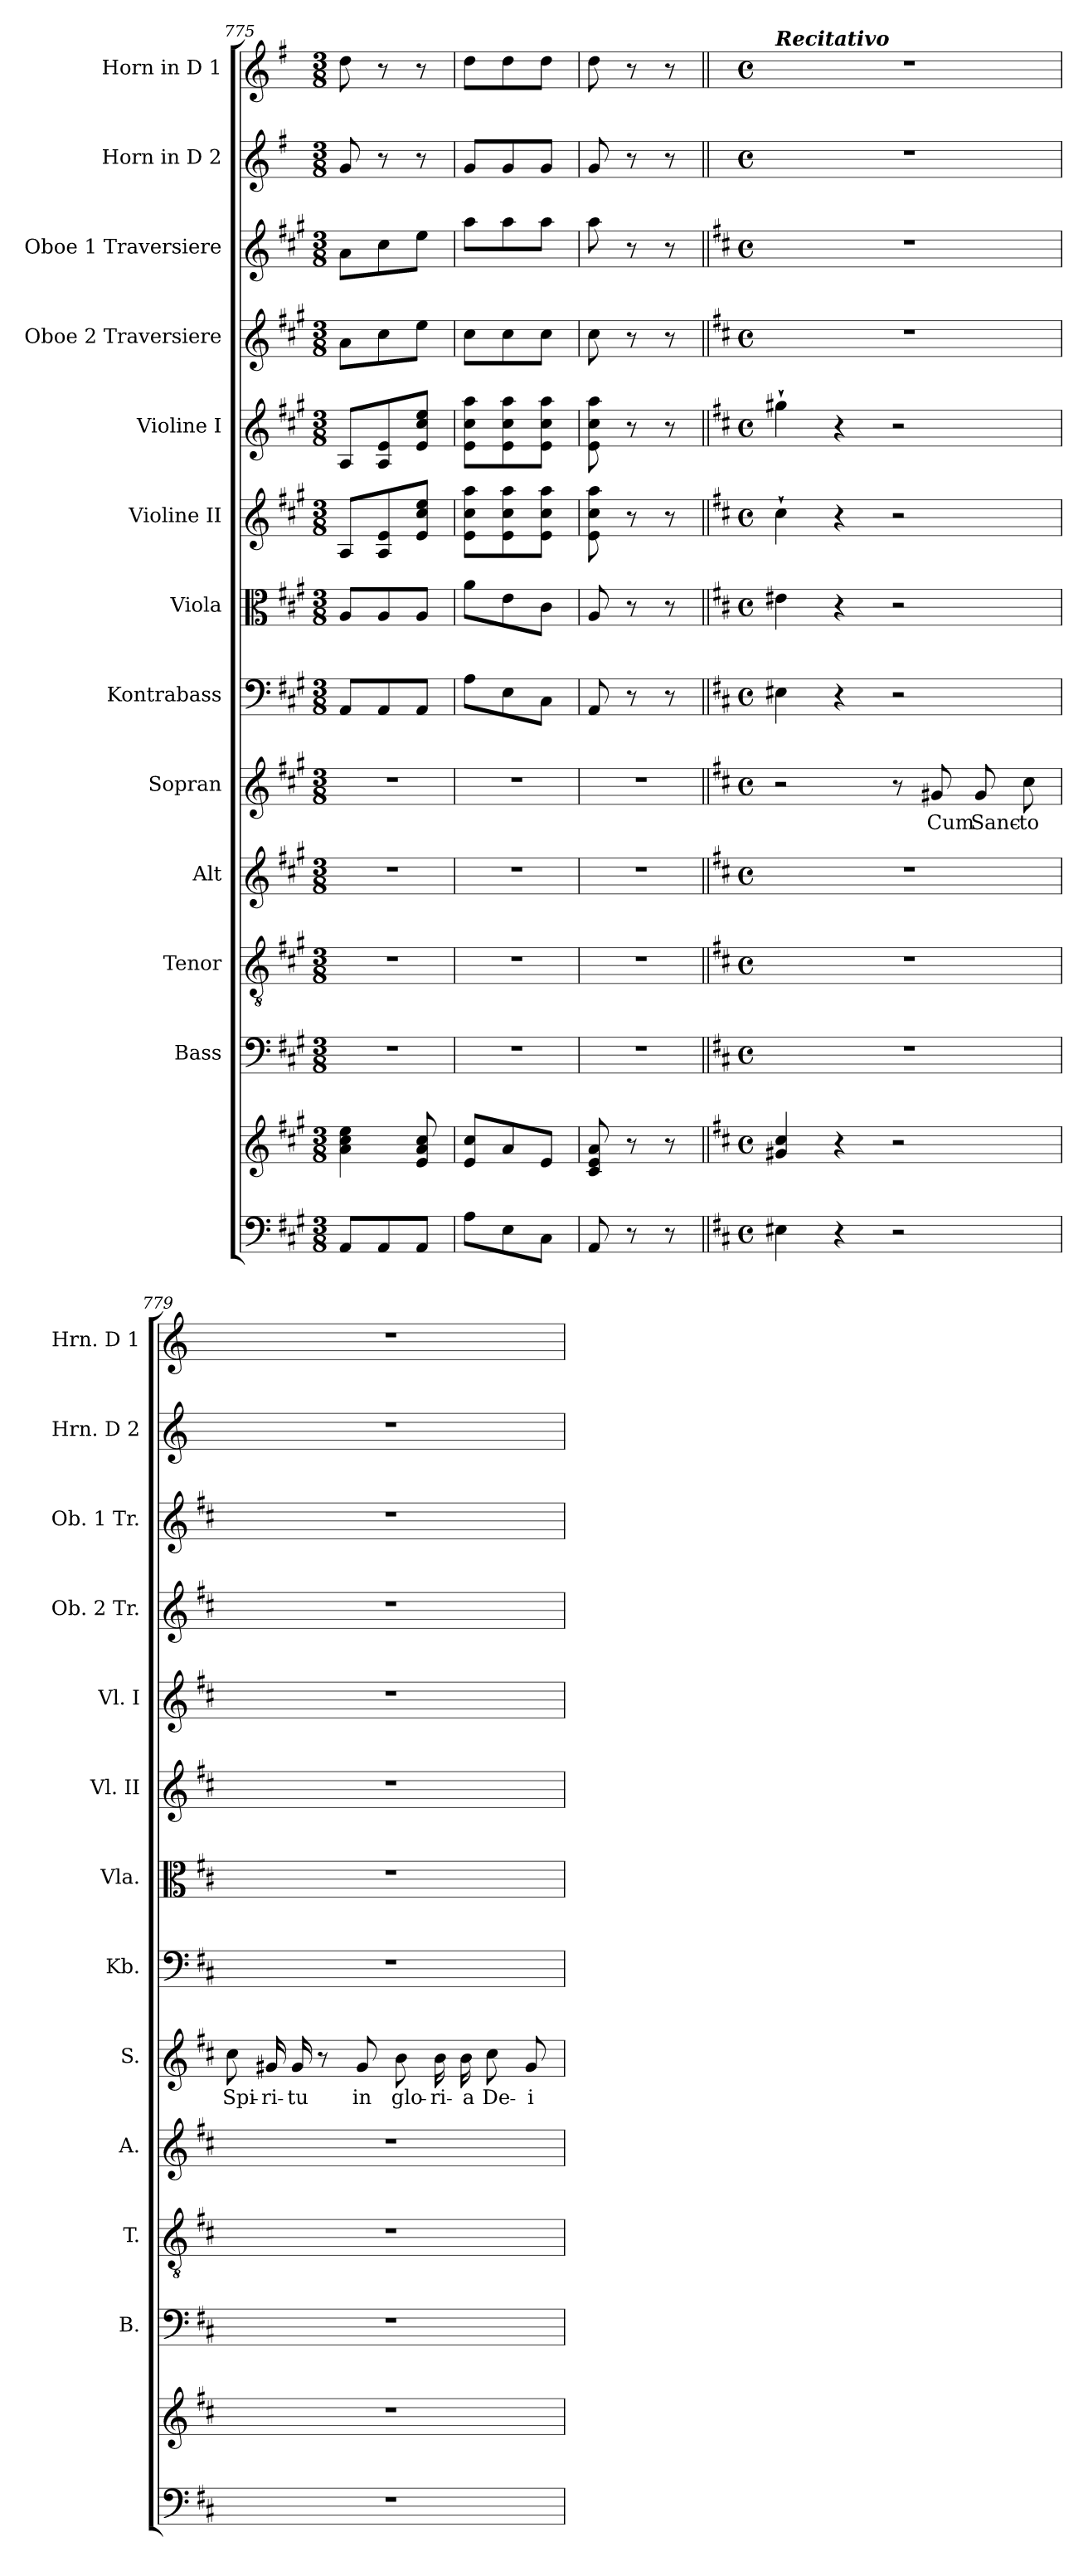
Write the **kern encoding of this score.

**kern	**kern	**kern	**kern	**kern	**kern	**text	**kern	**kern	**kern	**kern	**kern	**kern	**kern	**kern
*part13	*part13	*part12	*part11	*part10	*part9	*part9	*part8	*part7	*part6	*part5	*part4	*part3	*part2	*part1
*staff14	*staff13	*staff12	*staff11	*staff10	*staff9	*staff9	*staff8	*staff7	*staff6	*staff5	*staff4	*staff3	*staff2	*staff1
*	*	*I"Bass	*I"Tenor	*I"Alt	*I"Sopran	*	*I"Kontrabass	*I"Viola	*I"Violine II	*I"Violine I	*I"Oboe 2 Traversiere	*I"Oboe 1 Traversiere	*I"Horn in D 2	*I"Horn in D 1
*	*	*I'B.	*I'T.	*I'A.	*I'S.	*	*I'Kb.	*I'Vla.	*I'Vl. II	*I'Vl. I	*I'Ob. 2 Tr.	*I'Ob. 1 Tr.	*I'Hrn. D 2	*I'Hrn. D 1
*clefF4	*clefG2	*clefF4	*clefGv2	*clefG2	*clefG2	*	*clefF4	*clefC3	*clefG2	*clefG2	*clefG2	*clefG2	*clefG2	*clefG2
*	*	*	*	*	*	*	*ITrd7c12	*	*	*	*	*	*ITrd6c10	*ITrd6c10
*k[f#c#g#]	*k[f#c#g#]	*k[f#c#g#]	*k[f#c#g#]	*k[f#c#g#]	*k[f#c#g#]	*	*k[f#c#g#]	*k[f#c#g#]	*k[f#c#g#]	*k[f#c#g#]	*k[f#c#g#]	*k[f#c#g#]	*k[f#c#g#]	*k[f#c#g#]
*A:	*A:	*A:	*A:	*A:	*A:	*	*A:	*A:	*A:	*A:	*A:	*A:	*A:	*A:
*M3/8	*M3/8	*M3/8	*M3/8	*M3/8	*M3/8	*	*M3/8	*M3/8	*M3/8	*M3/8	*M3/8	*M3/8	*M3/8	*M3/8
=775	=775	=775	=775	=775	=775	=775	=775	=775	=775	=775	=775	=775	=775	=775
8AA/L	4a\ 4cc#\ 4ee\	4.r	4.r	4.r	4.r	.	8AAA/L	8A/L	8A/L	8A/L	8a\L	8a\L	8A/	8e\
8AA/	.	.	.	.	.	.	8AAA/	8A/	8A/ 8e/	8A/ 8e/	8cc#\	8cc#\	8r	8r
8AA/J	8e/ 8a/ 8cc#/	.	.	.	.	.	8AAA/J	8A/J	8e/ 8cc#/ 8ee/J	8e/ 8cc#/ 8ee/J	8ee\J	8ee\J	8r	8r
=776	=776	=776	=776	=776	=776	=776	=776	=776	=776	=776	=776	=776	=776	=776
8A\L	8e/ 8cc#/L	4.r	4.r	4.r	4.r	.	8AA\L	8a\L	8e\ 8cc#\ 8aa\L	8e\ 8cc#\ 8aa\L	8cc#\L	8aa\L	8A/L	8e\L
8E\	8a/	.	.	.	.	.	8EE\	8e\	8e\ 8cc#\ 8aa\	8e\ 8cc#\ 8aa\	8cc#\	8aa\	8A/	8e\
8C#\J	8e/J	.	.	.	.	.	8CC#\J	8c#\J	8e\ 8cc#\ 8aa\J	8e\ 8cc#\ 8aa\J	8cc#\J	8aa\J	8A/J	8e\J
=777	=777	=777	=777	=777	=777	=777	=777	=777	=777	=777	=777	=777	=777	=777
8AA/	8c#/ 8e/ 8a/	4.r	4.r	4.r	4.r	.	8AAA/	8A/	8e\ 8cc#\ 8aa\	8e\ 8cc#\ 8aa\	8cc#\	8aa\	8A/	8e\
8r	8r	.	.	.	.	.	8r	8r	8r	8r	8r	8r	8r	8r
8r	8r	.	.	.	.	.	8r	8r	8r	8r	8r	8r	8r	8r
=778||	=778||	=778||	=778||	=778||	=778||	=778||	=778||	=778||	=778||	=778||	=778||	=778||	=778||	=778||
*k[f#c#]	*k[f#c#]	*k[f#c#]	*k[f#c#]	*k[f#c#]	*k[f#c#]	*	*k[f#c#]	*k[f#c#]	*k[f#c#]	*k[f#c#]	*k[f#c#]	*k[f#c#]	*k[f#c#]	*k[f#c#]
*D:	*D:	*D:	*D:	*D:	*D:	*	*D:	*D:	*D:	*D:	*D:	*D:	*D:	*D:
*M4/4	*M4/4	*M4/4	*M4/4	*M4/4	*M4/4	*	*M4/4	*M4/4	*M4/4	*M4/4	*M4/4	*M4/4	*M4/4	*M4/4
*met(c)	*met(c)	*met(c)	*met(c)	*met(c)	*met(c)	*	*met(c)	*met(c)	*met(c)	*met(c)	*met(c)	*met(c)	*met(c)	*met(c)
!	!	!	!	!	!	!	!	!	!	!	!	!	!	!LO:TX:a:Bi:t=Recitativo
4E#X\	4g#X/ 4cc#/	1r	1r	1r	2r	.	4EE#X\	4e#X\	4cc#`>\	4gg#X`>\	1r	1r	1r	1r
4r	4r	.	.	.	.	.	4r	4r	4r	4r	.	.	.	.
2r	2r	.	.	.	8r	.	2r	2r	2r	2r	.	.	.	.
!	!	!	!	!	!	!LO:LY:b	!	!	!	!	!	!	!	!
.	.	.	.	.	8g#X/	Cum	.	.	.	.	.	.	.	.
!	!	!	!	!	!	!LO:LY:b	!	!	!	!	!	!	!	!
.	.	.	.	.	8g#/	Sanc-	.	.	.	.	.	.	.	.
!	!	!	!	!	!	!LO:LY:b	!	!	!	!	!	!	!	!
.	.	.	.	.	8cc#\	-to	.	.	.	.	.	.	.	.
!!LO:PB:g=z
=779	=779	=779	=779	=779	=779	=779	=779	=779	=779	=779	=779	=779	=779	=779
!	!	!	!	!	!	!LO:LY:b	!	!	!	!	!	!	!	!
1r	1r	1r	1r	1r	8cc#\	Spi-	1r	1r	1r	1r	1r	1r	1r	1r
!	!	!	!	!	!	!LO:LY:b	!	!	!	!	!	!	!	!
.	.	.	.	.	16g#X/	-ri-	.	.	.	.	.	.	.	.
!	!	!	!	!	!	!LO:LY:b	!	!	!	!	!	!	!	!
.	.	.	.	.	16g#/	-tu	.	.	.	.	.	.	.	.
.	.	.	.	.	8r	.	.	.	.	.	.	.	.	.
!	!	!	!	!	!	!LO:LY:b	!	!	!	!	!	!	!	!
.	.	.	.	.	8g#/	in	.	.	.	.	.	.	.	.
!	!	!	!	!	!	!LO:LY:b	!	!	!	!	!	!	!	!
.	.	.	.	.	8b\	glo-	.	.	.	.	.	.	.	.
!	!	!	!	!	!	!LO:LY:b	!	!	!	!	!	!	!	!
.	.	.	.	.	16b\	-ri-	.	.	.	.	.	.	.	.
!	!	!	!	!	!	!LO:LY:b	!	!	!	!	!	!	!	!
.	.	.	.	.	16b\	-a	.	.	.	.	.	.	.	.
!	!	!	!	!	!	!LO:LY:b	!	!	!	!	!	!	!	!
.	.	.	.	.	8cc#\	De-	.	.	.	.	.	.	.	.
!	!	!	!	!	!	!LO:LY:b	!	!	!	!	!	!	!	!
.	.	.	.	.	8g#/	-i	.	.	.	.	.	.	.	.
=	=	=	=	=	=	=	=	=	=	=	=	=	=	=
*-	*-	*-	*-	*-	*-	*-	*-	*-	*-	*-	*-	*-	*-	*-
